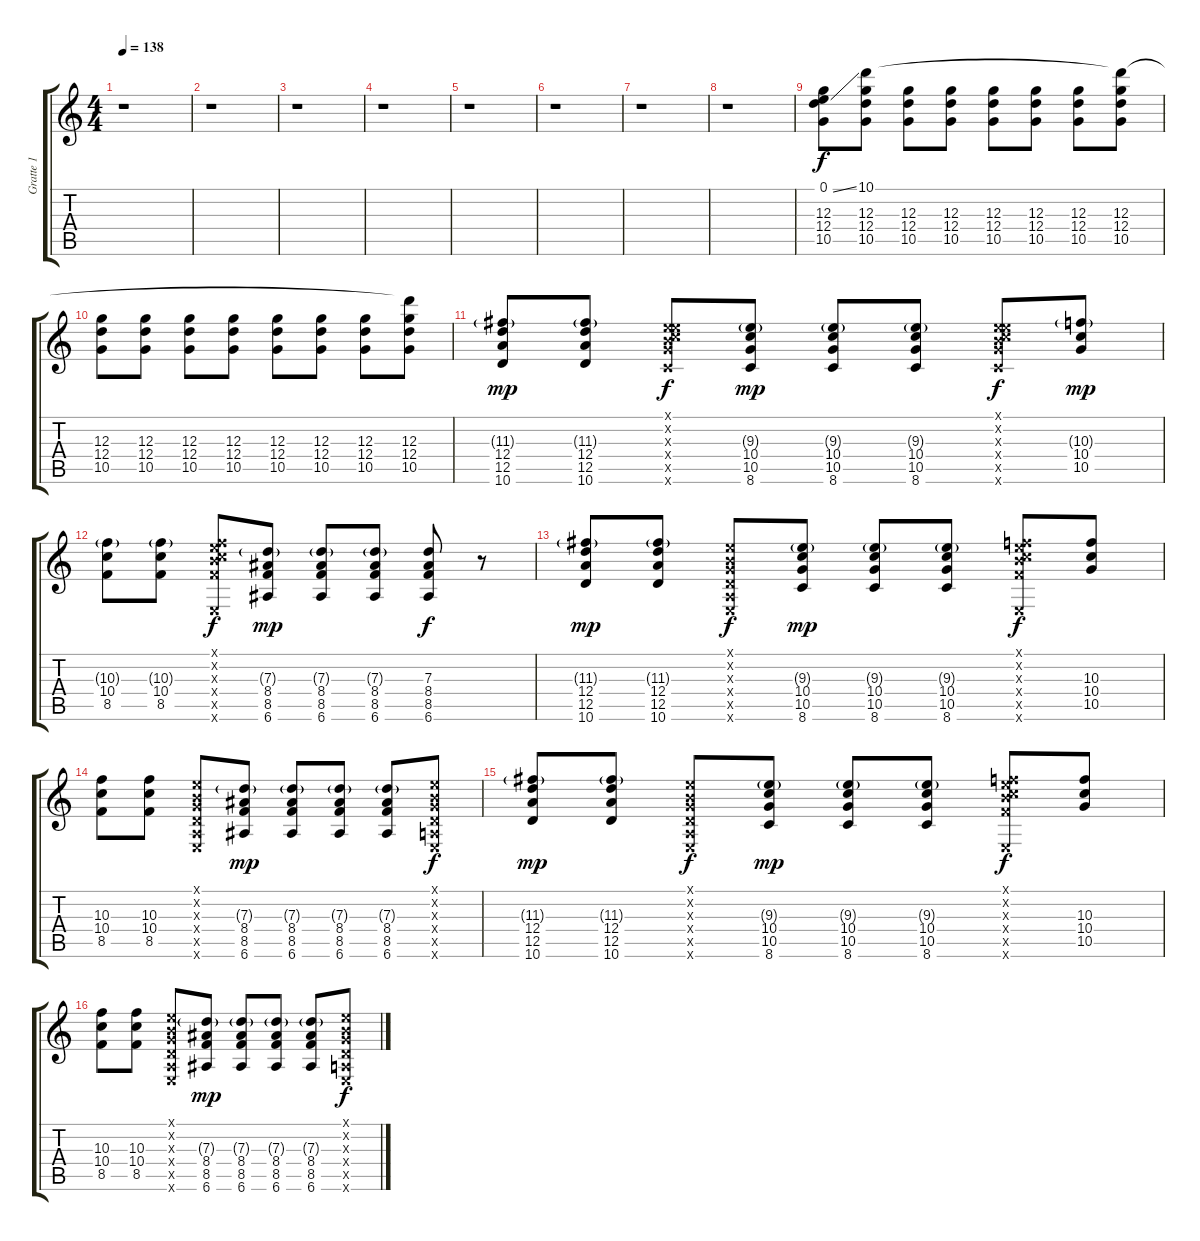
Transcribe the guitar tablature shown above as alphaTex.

\track ("Gratte 1" "Gratte 1") {instrument overdrivenguitar}
\staff {score tabs}
\tuning (E4 B3 G3 D3 A2 E2) {hide}
\ts (4 4)
\tempo 138
\clef g2
\ks c
r.1{dy f} |
r.1 |
r.1 |
r.1 |
r.1 |
r.1 |
r.1 |
r.1 |
(0.1{ss} 12.3 12.4 10.5).8 (10.1 12.3 12.4 10.5).8 (12.3 12.4 10.5).8 (12.3 12.4 10.5).8 (12.3 12.4 10.5).8 (12.3 12.4 10.5).8 (12.3 12.4 10.5).8 (10.1{t} 12.3 12.4 10.5).8 |
(12.3 12.4 10.5).8 (12.3 12.4 10.5).8 (12.3 12.4 10.5).8 (12.3 12.4 10.5).8 (12.3 12.4 10.5).8 (12.3 12.4 10.5).8 (12.3 12.4 10.5).8 (10.1{t} 12.3 12.4 10.5).8 |
(11.3{g} 12.4 12.5 10.6).8{dy mp} (11.3{g} 12.4 12.5 10.6).8 (0.1{x} 0.2{x} 9.3{x} 10.4{x} 10.5{x} 8.6{x}).8{dy f} (9.3{g} 10.4 10.5 8.6).8{dy mp} (9.3{g} 10.4 10.5 8.6).8 (9.3{g} 10.4 10.5 8.6).8 (0.1{x} 0.2{x} 9.3{x} 10.4{x} 10.5{x} 8.6{x}).8{dy f} (10.3{g} 10.4 10.5).8{dy mp} |
(10.3{g} 10.4 8.5).8 (10.3{g} 10.4 8.5).8 (0.1{x} 0.2{x} 10.3{x} 10.4{x} 8.5{x} 0.6{x}).8{dy f} (7.3{g} 8.4 8.5 6.6).8{dy mp} (7.3{g} 8.4 8.5 6.6).8 (7.3{g} 8.4 8.5 6.6).8 (7.3 8.4 8.5 6.6).8{dy f} r.8 |
(11.3{g} 12.4 12.5 10.6).8{dy mp} (11.3{g} 12.4 12.5 10.6).8 (0.1{x} 0.2{x} 0.3{x} 0.4{x} 0.5{x} 0.6{x}).8{dy f} (9.3{g} 10.4 10.5 8.6).8{dy mp} (9.3{g} 10.4 10.5 8.6).8 (9.3{g} 10.4 10.5 8.6).8 (0.1{x} 0.2{x} 10.3{x} 10.4{x} 8.5{x} 0.6{x}).8{dy f} (10.3 10.4 10.5).8 |
(10.3 10.4 8.5).8 (10.3 10.4 8.5).8 (0.1{x} 0.2{x} 0.3{x} 0.4{x} 0.5{x} 0.6{x}).8 (7.3{g} 8.4 8.5 6.6).8{dy mp} (7.3{g} 8.4 8.5 6.6).8 (7.3{g} 8.4 8.5 6.6).8 (7.3{g} 8.4 8.5 6.6).8 (0.1{x} 0.2{x} 0.3{x} 0.4{x} 0.5{x} 0.6{x}).8{dy f} |
(11.3{g} 12.4 12.5 10.6).8{dy mp} (11.3{g} 12.4 12.5 10.6).8 (0.1{x} 0.2{x} 0.3{x} 0.4{x} 0.5{x} 0.6{x}).8{dy f} (9.3{g} 10.4 10.5 8.6).8{dy mp} (9.3{g} 10.4 10.5 8.6).8 (9.3{g} 10.4 10.5 8.6).8 (0.1{x} 0.2{x} 10.3{x} 10.4{x} 8.5{x} 0.6{x}).8{dy f} (10.3 10.4 10.5).8 |
(10.3 10.4 8.5).8 (10.3 10.4 8.5).8 (0.1{x} 0.2{x} 0.3{x} 0.4{x} 0.5{x} 0.6{x}).8 (7.3{g} 8.4 8.5 6.6).8{dy mp} (7.3{g} 8.4 8.5 6.6).8 (7.3{g} 8.4 8.5 6.6).8 (7.3{g} 8.4 8.5 6.6).8 (0.1{x} 0.2{x} 0.3{x} 0.4{x} 0.5{x} 0.6{x}).8{dy f}
